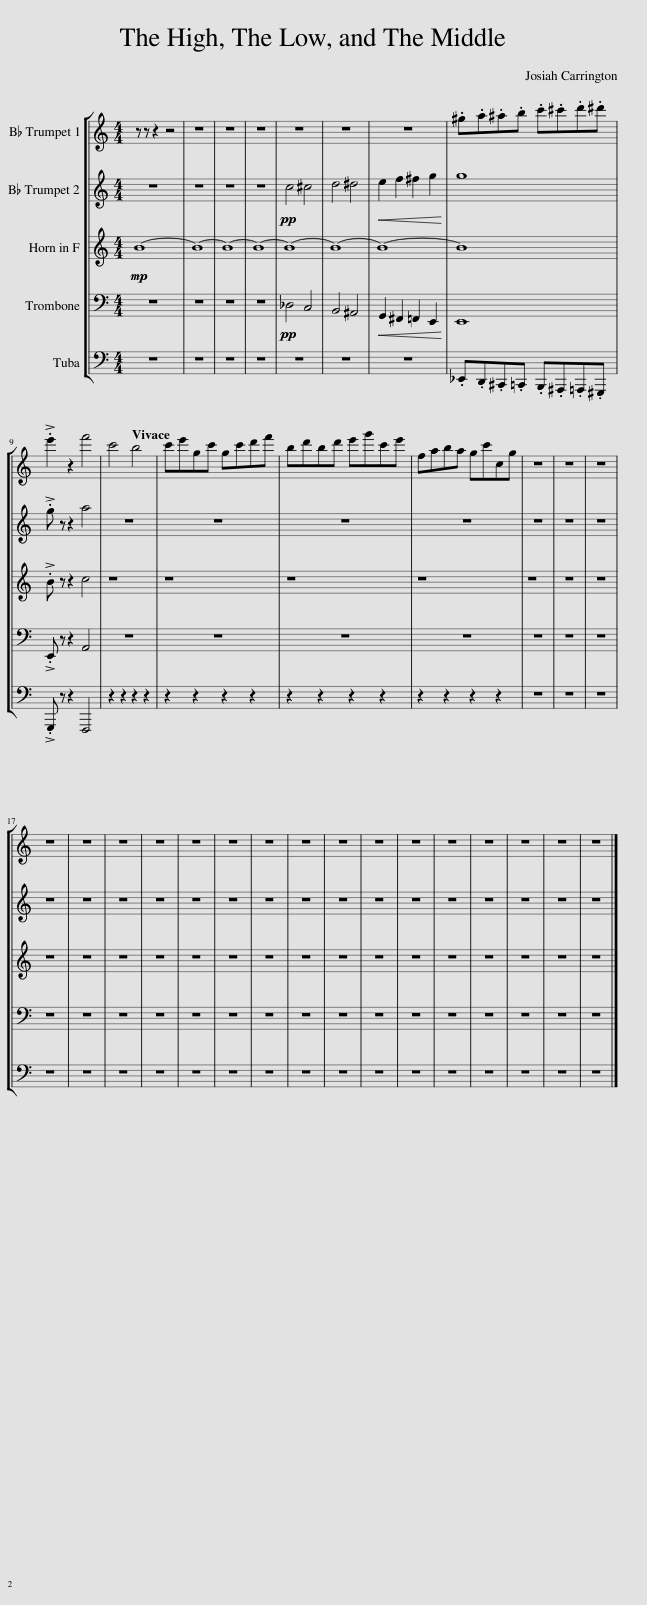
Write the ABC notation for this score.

X:1
%%score [ 1 2 3 4 5 ]
L:1/8
M:4/4
I:linebreak $
K:C
V:1 treble transpose=-2
V:2 treble transpose=-2
V:3 treble transpose=-7
V:4 bass
V:5 bass
V:1
[K:C] z z z2 z4 | z8 | z8 | z8 | z8 | %5
 z8 | z8 |$ .^a.b.^b.^c' .d'.^d'.e'.^e' | !>!.^f'2 z2 g'4 | d'4[Q:1/4=172] ^c'4 | %10
 d'^f'ad' ad'e'g' | ^c'e'c'e' ^f'a'd'f' |$ gb^c'b ad'da | z8 | z8 | %15
 z8 | z8 | z8 | z8 | z8 | %20
 z8 | z8 | z8 | z8 | z8 | %25
 z8 | z8 | z8 |$ z8 | z8 | %30
 z8 | z8 |] %32
V:2
[K:C] z8 | z8 | z8 | z8 |!pp! d4 ^d4 | %5
 e4 ^e4 |!<(! ^f2 g2 ^g2 a2!<)! |$ a8 | !>!.a z z2 b4 | z8 | %10
 z8 | z8 |$ z8 | z8 | z8 | %15
 z8 | z8 | z8 | z8 | z8 | %20
 z8 | z8 | z8 | z8 | z8 | %25
 z8 | z8 | z8 |$ z8 | z8 | %30
 z8 | z8 |] %32
V:3
[K:C]!mp! ^f8- | f8- | f8- | f8- | f8- | %5
 f8- | f8- |$ f8 | !>!.^f z z2 g4 | z8 | %10
 z8 | z8 |$ z8 | z8 | z8 | %15
 z8 | z8 | z8 | z8 | z8 | %20
 z8 | z8 | z8 | z8 | z8 | %25
 z8 | z8 | z8 |$ z8 | z8 | %30
 z8 | z8 |] %32
V:4
 z8 | z8 | z8 | z8 |!pp! _D,4 C,4 | %5
 B,,4 ^A,,4 |!<(! G,,2 ^F,,2 =F,,2 E,,2!<)! |$ E,,8 | !>!.E,, z z2 A,,4 | z8 | %10
 z8 | z8 |$ z8 | z8 | z8 | %15
 z8 | z8 | z8 | z8 | z8 | %20
 z8 | z8 | z8 | z8 | z8 | %25
 z8 | z8 | z8 |$ z8 | z8 | %30
 z8 | z8 |] %32
V:5
 z8 | z8 | z8 | z8 | z8 | %5
 z8 | z8 |$ ._E,,.D,,.^C,,.=C,, .B,,,.^A,,,.=A,,,.^G,,, | !>!.G,,, z z2 F,,,4 | z2 z2 z2 z2 | %10
 z2 z2 z2 z2 | z2 z2 z2 z2 |$ z2 z2 z2 z2 | z8 | z8 | %15
 z8 | z8 | z8 | z8 | z8 | %20
 z8 | z8 | z8 | z8 | z8 | %25
 z8 | z8 | z8 |$ z8 | z8 | %30
 z8 | z8 |] %32
